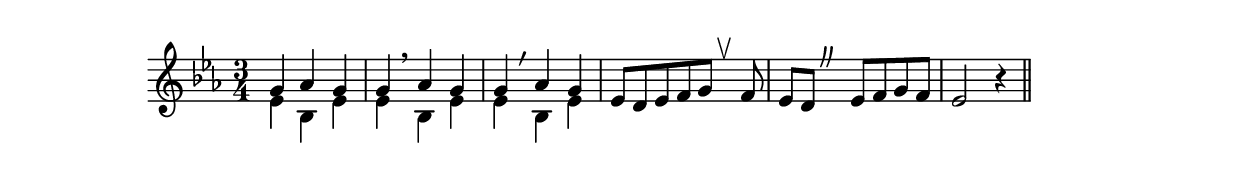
%% DO NOT EDIT this file manually; it is automatically
%% generated from LSR http://lsr.di.unimi.it
%% Make any changes in LSR itself, or in Documentation/snippets/new/ ,
%% and then run scripts/auxiliar/makelsr.py
%%
%% This file is in the public domain.
\version "2.18.0"

\header {
  lsrtags = "expressive-marks, symbols-and-glyphs"

  texidoc = "
Breathing signs are available in different tastes: commas (default),
ticks, vees and @qq{railroad tracks} (caesura).

"
  doctitle = "Breathing signs"
} % begin verbatim

\new Staff \relative c'' {
  \key es \major
  \time 3/4
  % this bar contains no \breathe
  << { g4 as g } \\ { es4 bes es } >> |
  % Modern notation:
  % by default, \breathe uses the rcomma, just as if saying:
  % \override BreathingSign.text = #(make-musicglyph-markup "scripts.rcomma")
  << { g4 as g } \\ { es4 \breathe bes es } >> |

  % rvarcomma and lvarcomma are variations of the default rcomma and lcomma
  % N.B.: must use Staff context here, since we start a Voice below
  \override Staff.BreathingSign.text = \markup { \musicglyph #"scripts.rvarcomma" }
  << { g4 as g } \\ { es4 \breathe bes es } >> |

  % vee
  \override BreathingSign.text = \markup { \musicglyph #"scripts.upbow" }
  es8[ d es f g] \breathe f |

  % caesura
  \override BreathingSign.text = \markup { \musicglyph #"scripts.caesura.curved" }
  es8[ d] \breathe es[ f g f] |
  es2 r4 \bar "||"
}
